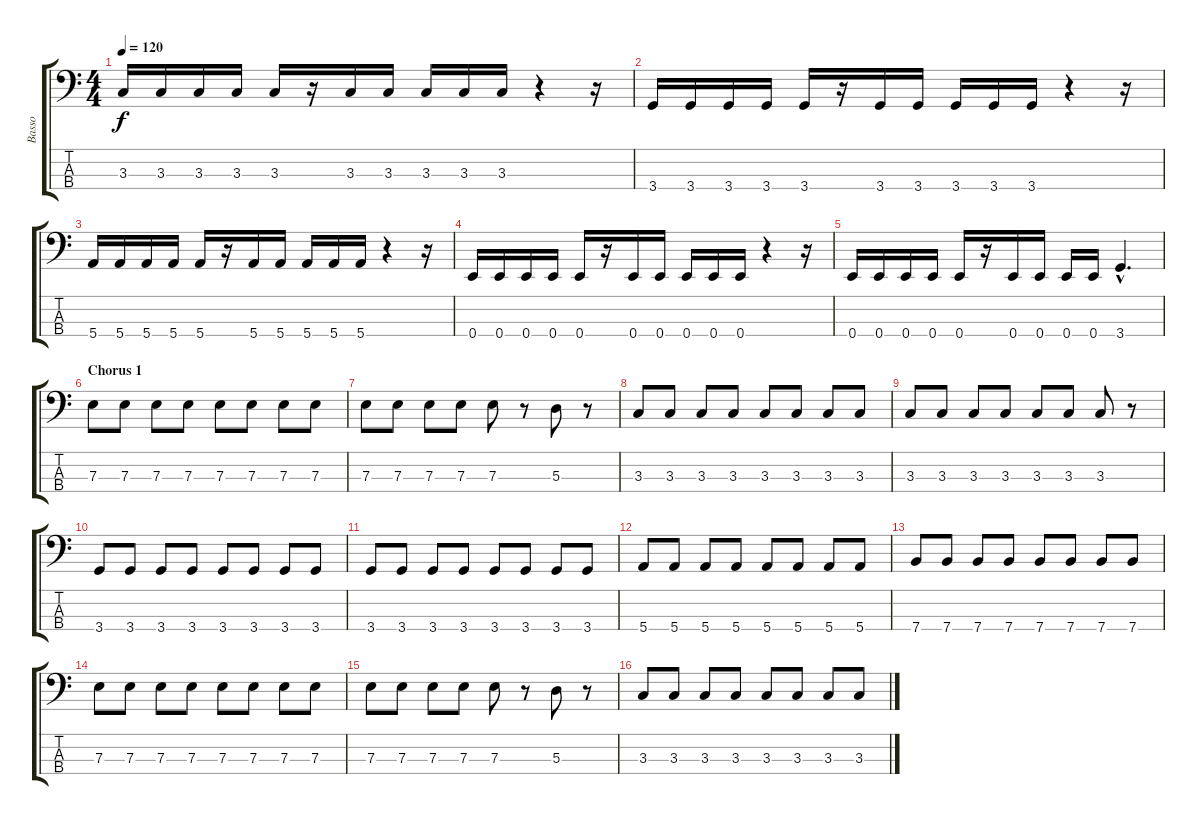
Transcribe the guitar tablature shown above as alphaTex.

\track ("Basso" "Basso") {instrument electricbassfinger}
\staff {score tabs}
\tuning (G2 D2 A1 E1) {hide}
\ts (4 4)
\tempo 120
\clef f4
\ks c
3.3.16{dy f} 3.3.16 3.3.16 3.3.16 3.3.16 r.16 3.3.16 3.3.16 3.3.16 3.3.16 3.3.16 r.4 r.16 |
3.4.16 3.4.16 3.4.16 3.4.16 3.4.16 r.16 3.4.16 3.4.16 3.4.16 3.4.16 3.4.16 r.4 r.16 |
5.4.16 5.4.16 5.4.16 5.4.16 5.4.16 r.16 5.4.16 5.4.16 5.4.16 5.4.16 5.4.16 r.4 r.16 |
0.4.16 0.4.16 0.4.16 0.4.16 0.4.16 r.16 0.4.16 0.4.16 0.4.16 0.4.16 0.4.16 r.4 r.16 |
0.4.16 0.4.16 0.4.16 0.4.16 0.4.16 r.16 0.4.16 0.4.16 0.4.16 0.4.16 3.4{hac}.4{d} |
\section ("" "Chorus 1")
7.3.8 7.3.8 7.3.8 7.3.8 7.3.8 7.3.8 7.3.8 7.3.8 |
7.3.8 7.3.8 7.3.8 7.3.8 7.3.8 r.8 5.3.8 r.8 |
3.3.8 3.3.8 3.3.8 3.3.8 3.3.8 3.3.8 3.3.8 3.3.8 |
3.3.8 3.3.8 3.3.8 3.3.8 3.3.8 3.3.8 3.3.8 r.8 |
3.4.8 3.4.8 3.4.8 3.4.8 3.4.8 3.4.8 3.4.8 3.4.8 |
3.4.8 3.4.8 3.4.8 3.4.8 3.4.8 3.4.8 3.4.8 3.4.8 |
5.4.8 5.4.8 5.4.8 5.4.8 5.4.8 5.4.8 5.4.8 5.4.8 |
7.4.8 7.4.8 7.4.8 7.4.8 7.4.8 7.4.8 7.4.8 7.4.8 |
7.3.8 7.3.8 7.3.8 7.3.8 7.3.8 7.3.8 7.3.8 7.3.8 |
7.3.8 7.3.8 7.3.8 7.3.8 7.3.8 r.8 5.3.8 r.8 |
3.3.8 3.3.8 3.3.8 3.3.8 3.3.8 3.3.8 3.3.8 3.3.8
